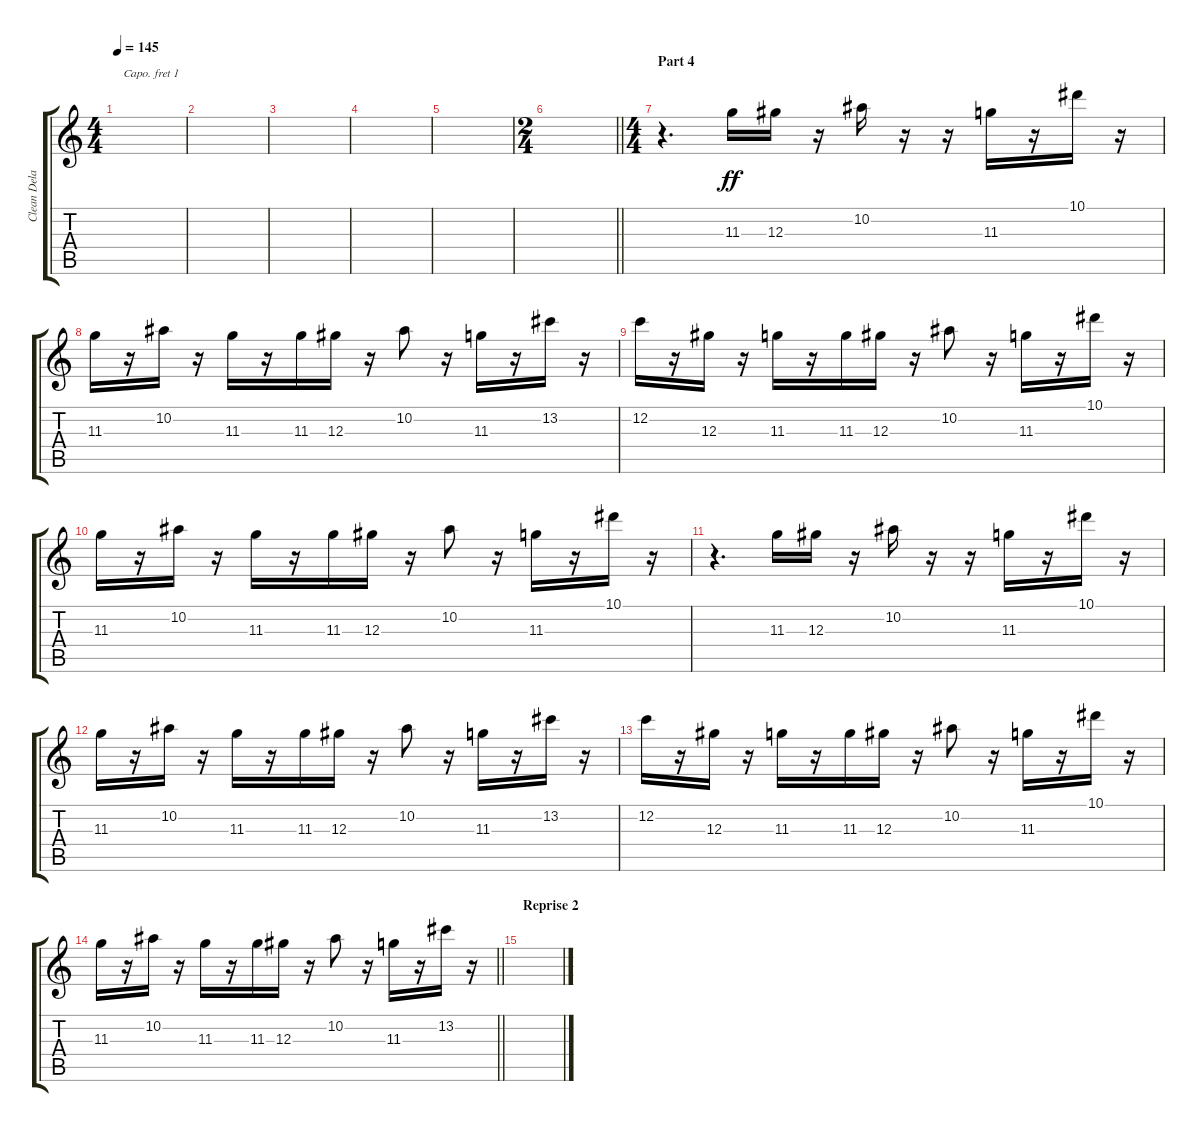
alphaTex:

\track ("Clean Delay 2" "Clean Dela") {instrument electricguitarclean}
\staff {score tabs}
\capo 1
\tuning (E4 B3 G3 D3 A2 E2) {hide}
\ts (4 4)
\tempo 145
\clef g2
\ks c
|
|
|
|
|
\ts (2 4)
\barLineRight lightlight
|
\ts (4 4)
\section ("" "Part 4")
r.4{d} 11.3.16{dy ff} 12.3.16 r.16 10.2.16 r.16 r.16 11.3.16 r.16 10.1.16 r.16 |
11.3.16 r.16 10.2.16 r.16 11.3.16 r.16 11.3.16 12.3.16 r.16 10.2.8 r.16 11.3.16 r.16 13.2.16 r.16 |
12.2.16 r.16 12.3.16 r.16 11.3.16 r.16 11.3.16 12.3.16 r.16 10.2.8 r.16 11.3.16 r.16 10.1.16 r.16 |
11.3.16 r.16 10.2.16 r.16 11.3.16 r.16 11.3.16 12.3.16 r.16 10.2.8 r.16 11.3.16 r.16 10.1.16 r.16 |
r.4{d} 11.3.16 12.3.16 r.16 10.2.16 r.16 r.16 11.3.16 r.16 10.1.16 r.16 |
11.3.16 r.16 10.2.16 r.16 11.3.16 r.16 11.3.16 12.3.16 r.16 10.2.8 r.16 11.3.16 r.16 13.2.16 r.16 |
12.2.16 r.16 12.3.16 r.16 11.3.16 r.16 11.3.16 12.3.16 r.16 10.2.8 r.16 11.3.16 r.16 10.1.16 r.16 |
\barLineRight lightlight
11.3.16 r.16 10.2.16 r.16 11.3.16 r.16 11.3.16 12.3.16 r.16 10.2.8 r.16 11.3.16 r.16 13.2.16 r.16 |
\section ("" "Reprise 2")
